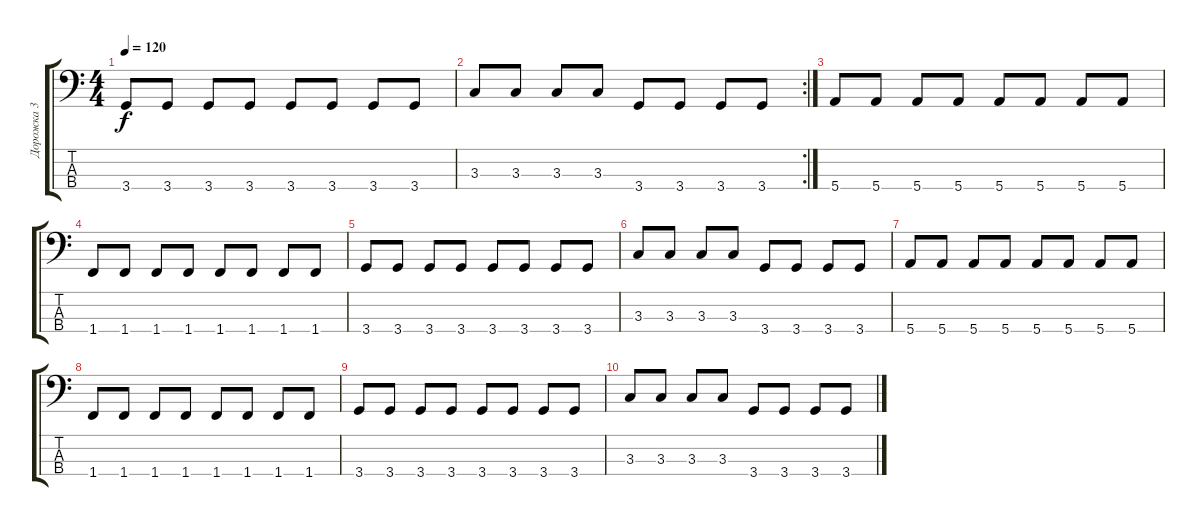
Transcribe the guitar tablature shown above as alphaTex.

\track ("Дорожка 3" "Дорожка 3") {instrument electricbassfinger}
\staff {score tabs}
\tuning (G2 D2 A1 E1) {hide}
\ts (4 4)
\tempo 120
\clef f4
\ks c
3.4.8{dy f} 3.4.8 3.4.8 3.4.8 3.4.8 3.4.8 3.4.8 3.4.8 |
\rc 2
3.3.8 3.3.8 3.3.8 3.3.8 3.4.8 3.4.8 3.4.8 3.4.8 |
5.4.8 5.4.8 5.4.8 5.4.8 5.4.8 5.4.8 5.4.8 5.4.8 |
1.4.8 1.4.8 1.4.8 1.4.8 1.4.8 1.4.8 1.4.8 1.4.8 |
3.4.8 3.4.8 3.4.8 3.4.8 3.4.8 3.4.8 3.4.8 3.4.8 |
3.3.8 3.3.8 3.3.8 3.3.8 3.4.8 3.4.8 3.4.8 3.4.8 |
5.4.8 5.4.8 5.4.8 5.4.8 5.4.8 5.4.8 5.4.8 5.4.8 |
1.4.8 1.4.8 1.4.8 1.4.8 1.4.8 1.4.8 1.4.8 1.4.8 |
3.4.8 3.4.8 3.4.8 3.4.8 3.4.8 3.4.8 3.4.8 3.4.8 |
3.3.8 3.3.8 3.3.8 3.3.8 3.4.8 3.4.8 3.4.8 3.4.8
